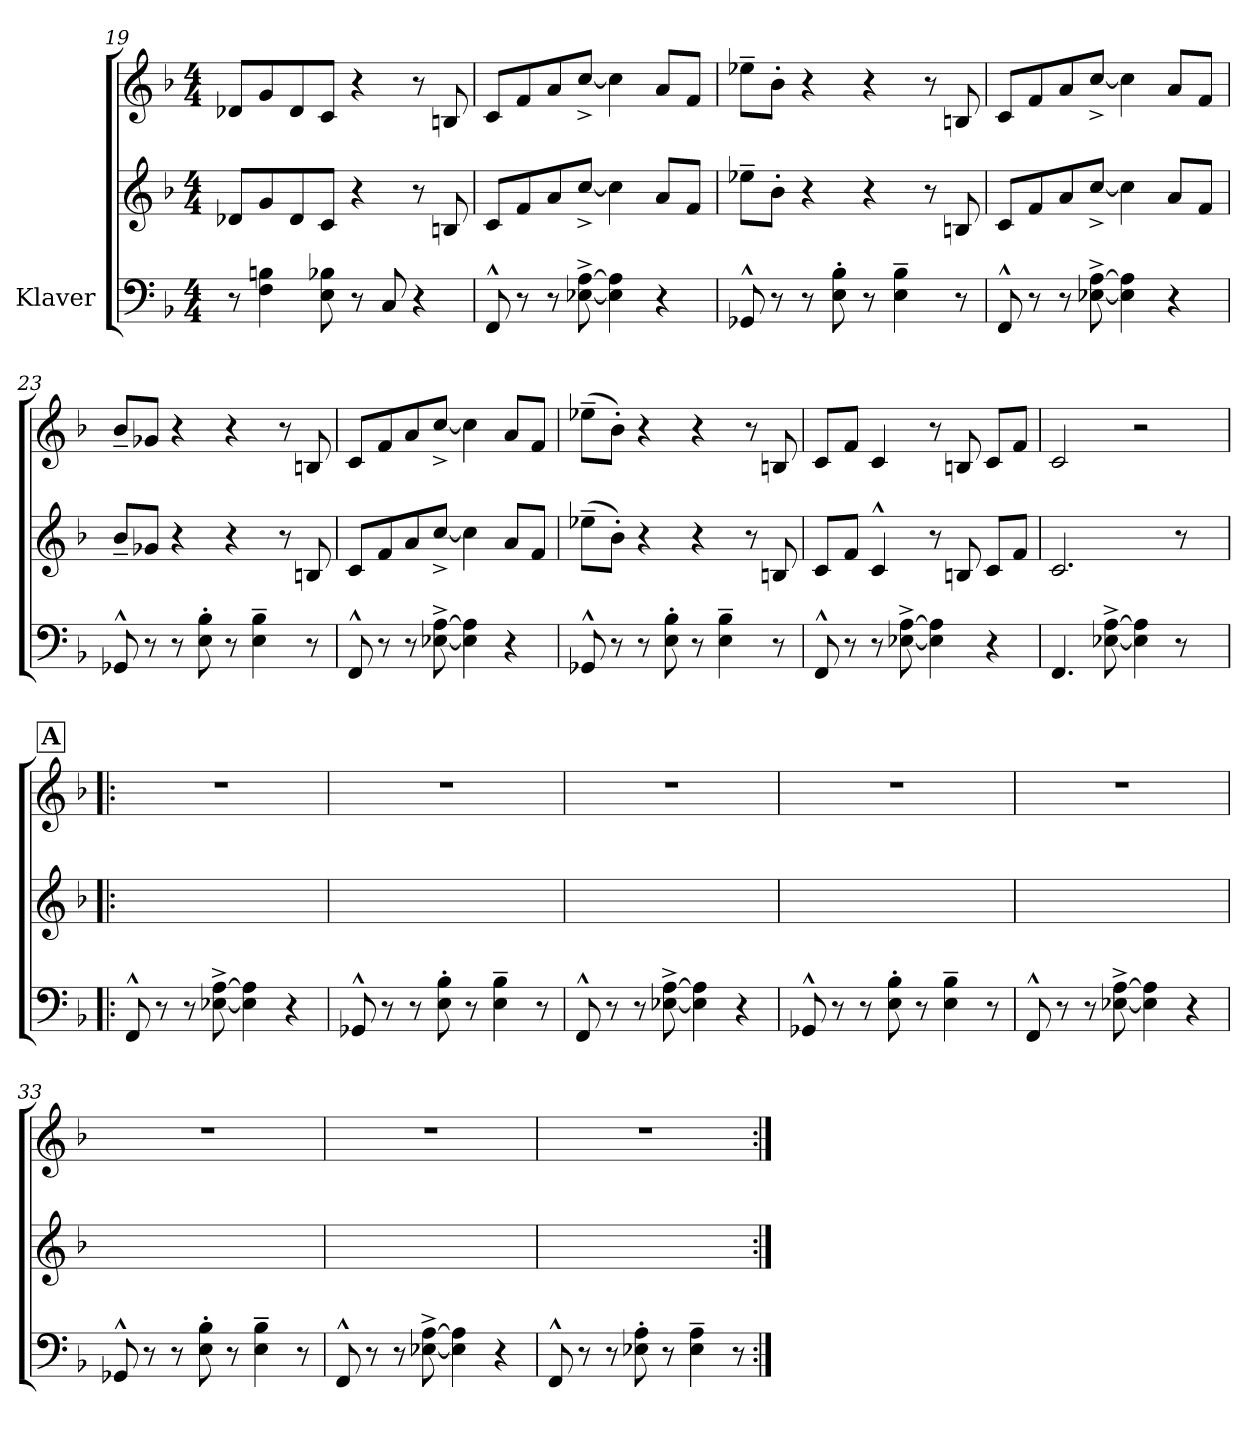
**kern	**kern	**kern
*part2	*part2	*part1
*staff3	*staff2	*staff1
*I"Klaver	*	*
*clefF4	*clefG2	*clefG2
*k[b-]	*k[b-]	*k[b-]
*M4/4	*M4/4	*M4/4
=19	=19	=19
8r	8d-X/L	8d-X/L
4F\ 4Bn\	8g/	8g/
.	8d-/	8d-/
8E\ 8B-X\	8c/J	8c/J
8r	4r	4r
8C/	.	.
4r	8r	8r
.	8Bn/	8Bn/
!!LO:PB:g=z
=20	=20	=20
8FF^^/	8c/L	8c/L
8r	8f/	8f/
8r	8a/	8a/
[8E-X\^ [8A\^	[8cc^/J	[8cc^\J
4E-\] 4A\]	4cc\]	4cc\]
4r	8a/L	8a/L
.	8f/J	8f/J
=21	=21	=21
8GG-X^^/	8ee-X~\L	8ee-X~\L
8r	8b-'\J	8b-'\J
8r	4r	4r
8E\' 8B-\'	.	.
8r	4r	4r
4E\~ 4B-\~	.	.
.	8r	8r
8r	8Bn/	8Bn/
=22	=22	=22
8FF^^/	8c/L	8c/L
8r	8f/	8f/
8r	8a/	8a/
[8E-X\^ [8A\^	[8cc^/J	[8cc^\J
4E-\] 4A\]	4cc\]	4cc\]
4r	8a/L	8a/L
.	8f/J	8f/J
=23	=23	=23
8GG-X^^/	8b-~/L	8b-~\L
8r	8g-X/J	8g-X/J
8r	4r	4r
8E\' 8B-\'	.	.
8r	4r	4r
4E\~ 4B-\~	.	.
.	8r	8r
8r	8Bn/	8Bn/
!!LO:LB:g=z
=24	=24	=24
8FF^^/	8c/L	8c/L
8r	8f/	8f/
8r	8a/	8a/
[8E-X\^ [8A\^	[8cc^/J	[8cc^\J
4E-\] 4A\]	4cc\]	4cc\]
4r	8a/L	8a/L
.	8f/J	8f/J
=25	=25	=25
8GG-X^^/	(8ee-X~\L	(8ee-X~\L
8r	8b-'\J)	8b-'\J)
8r	4r	4r
8E\' 8B-\'	.	.
8r	4r	4r
4E\~ 4B-\~	.	.
.	8r	8r
8r	8Bn/	8Bn/
=26	=26	=26
8FF^^/	8c/L	8c/L
8r	8f/J	8f/J
8r	4c^^/	4c/
[8E-X\^ [8A\^	.	.
4E-\] 4A\]	8r	8r
.	8Bn/	8Bn/
4r	8c/L	8c/L
.	8f/J	8f/J
=27	=27	=27
4.FF/	2.c/	2c/
[8E-X\^ [8A\^	.	.
4E-\] 4A\]	.	2r
8r	8r	.
8ryy	8ryy	.
!!LO:LB:g=z
!!LO:REH:place=s1:a:B:fs=14:t=A
=28!|:	=28!|:	=28!|:
8FF^^/	1ryy	1r
8r	.	.
8r	.	.
[8E-X\^ [8A\^	.	.
4E-\] 4A\]	.	.
4r	.	.
=29	=29	=29
8GG-X^^/	1ryy	1r
8r	.	.
8r	.	.
8E\' 8B-\'	.	.
8r	.	.
4E\~ 4B-\~	.	.
8r	.	.
=30	=30	=30
8FF^^/	1ryy	1r
8r	.	.
8r	.	.
[8E-X\^ [8A\^	.	.
4E-\] 4A\]	.	.
4r	.	.
=31	=31	=31
8GG-X^^/	1ryy	1r
8r	.	.
8r	.	.
8E\' 8B-\'	.	.
8r	.	.
4E\~ 4B-\~	.	.
8r	.	.
!!LO:LB:g=z
=32	=32	=32
8FF^^/	1ryy	1r
8r	.	.
8r	.	.
[8E-X\^ [8A\^	.	.
4E-\] 4A\]	.	.
4r	.	.
=33	=33	=33
8GG-X^^/	1ryy	1r
8r	.	.
8r	.	.
8E\' 8B-\'	.	.
8r	.	.
4E\~ 4B-\~	.	.
8r	.	.
=34	=34	=34
8FF^^/	1ryy	1r
8r	.	.
8r	.	.
[8E-X\^ [8A\^	.	.
4E-\] 4A\]	.	.
4r	.	.
=35	=35	=35
8FF^^/	1ryy	1r
8r	.	.
8r	.	.
8E-X\' 8A\'	.	.
8r	.	.
4E-\~ 4A\~	.	.
8r	.	.
=:|!	=:|!	=:|!
*-	*-	*-
